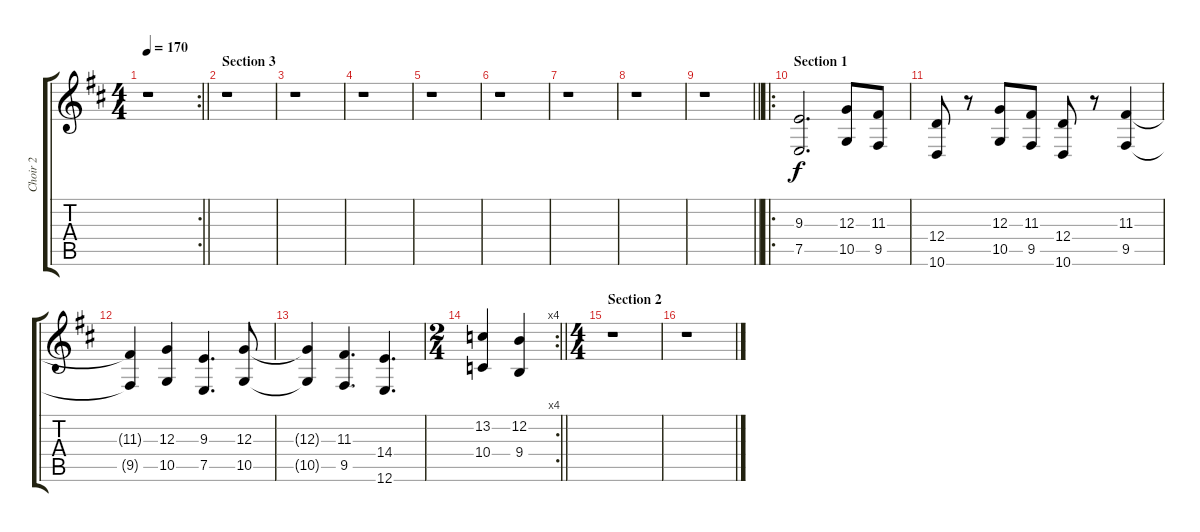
\track ("Choir 2" "Choir 2") {instrument choiraahs}
\staff {score tabs}
\tuning (E4 B3 G3 D3 A2 E2) {hide}
\rc 2
\ts (4 4)
\tempo 170
\clef g2
\barLineRight lightlight
\ks d
r.1{dy f} |
\section ("" "Section 3")
r.1 |
r.1 |
r.1 |
r.1 |
r.1 |
r.1 |
r.1 |
\barLineRight lightlight
r.1 |
\ro
\section ("" "Section 1")
(9.3 7.5).2{d} (12.3 10.5).8 (11.3 9.5).8 |
(12.4 10.6).8 r.8 (12.3 10.5).8 (11.3 9.5).8 (12.4 10.6).8 r.8 (11.3 9.5).4 |
(11.3{t} 9.5{t}).4 (12.3 10.5).4 (9.3 7.5).4{d} (12.3 10.5).8 |
(12.3{t} 10.5{t}).4 (11.3 9.5).4{d} (14.4 12.6).4{d} |
\rc 4
\ts (2 4)
\barLineRight lightlight
(13.2 10.4).4 (12.2 9.4).4 |
\ts (4 4)
\section ("" "Section 2")
r.1 |
r.1
